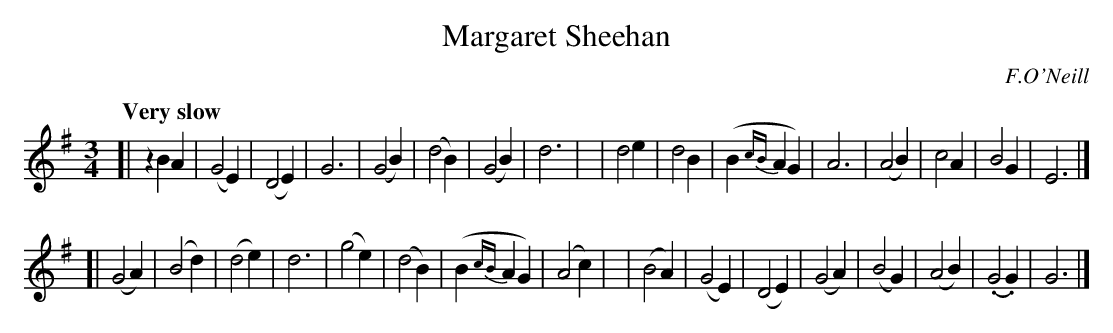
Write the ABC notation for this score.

X:1
T: Margaret Sheehan
O: F.O'Neill
Q: "Very slow"
M: 3/4
L: 1/4
K: G
[| zBA  | (G2E) | (D2E)    | G3   | (G2B) | (d2B) | (G2B)     | d3    |\
|  d2e  |  d2B  | (B{cB}AG)| A3   | (A2B) |  c2A  |  B2G      | E3    |]
[|(G2A) | (B2d) | (d2e)    | d3   | (g2e) | (d2B) | (B{cB}AG) | (A2c) |\
| (B2A) | (G2E) | (D2E)    |(G2A) | (B2G) | (A2B) | (.G2.G)   | G3    |]
